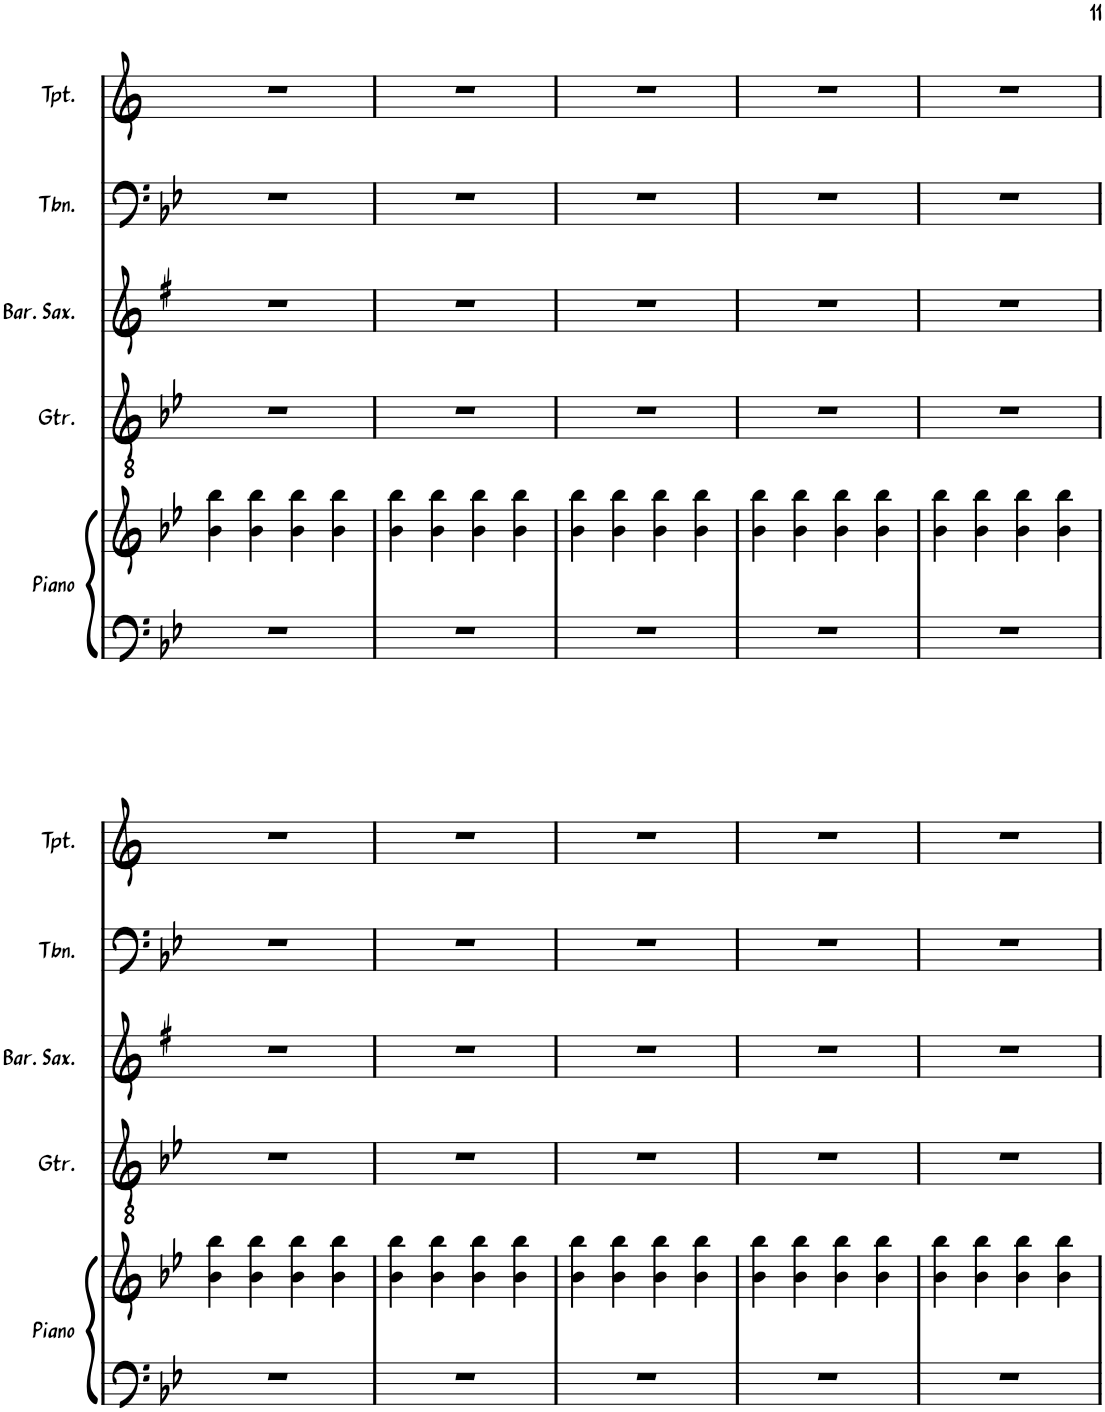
**kern	**kern	**kern	**kern	**kern	**kern
*part5	*part5	*part4	*part3	*part2	*part1
*staff6	*staff5	*staff4	*staff3	*staff2	*staff1
*I"Piano	*	*I"Guitar	*I"Baritone Saxophone	*I"Trombone	*I"Trumpet
*I'Piano	*	*I'Gtr.	*I'Bar. Sax.	*I'Tbn.	*I'Tpt.
!!LO:PB:g=z
*clefF4	*clefG2	*clefGv2	*clefG2	*clefF4	*clefG2
*	*	*	*Trd12c21	*	*Trd1c2
*k[b-e-]	*k[b-e-]	*k[b-e-]	*k[f#]	*k[b-e-]	*k[]
*M4/4	*M4/4	*M4/4	*M4/4	*M4/4	*M4/4
=82	=82	=82	=82	=82	=82
1r	4b-\ 4bb-\	1r	1r	1r	1r
.	4b-\ 4bb-\	.	.	.	.
.	4b-\ 4bb-\	.	.	.	.
.	4b-\ 4bb-\	.	.	.	.
=83	=83	=83	=83	=83	=83
1r	4b-\ 4bb-\	1r	1r	1r	1r
.	4b-\ 4bb-\	.	.	.	.
.	4b-\ 4bb-\	.	.	.	.
.	4b-\ 4bb-\	.	.	.	.
=84	=84	=84	=84	=84	=84
1r	4b-\ 4bb-\	1r	1r	1r	1r
.	4b-\ 4bb-\	.	.	.	.
.	4b-\ 4bb-\	.	.	.	.
.	4b-\ 4bb-\	.	.	.	.
=85	=85	=85	=85	=85	=85
1r	4b-\ 4bb-\	1r	1r	1r	1r
.	4b-\ 4bb-\	.	.	.	.
.	4b-\ 4bb-\	.	.	.	.
.	4b-\ 4bb-\	.	.	.	.
=86	=86	=86	=86	=86	=86
1r	4b-\ 4bb-\	1r	1r	1r	1r
.	4b-\ 4bb-\	.	.	.	.
.	4b-\ 4bb-\	.	.	.	.
.	4b-\ 4bb-\	.	.	.	.
!!LO:LB:g=z
=87	=87	=87	=87	=87	=87
1r	4b-\ 4bb-\	1r	1r	1r	1r
.	4b-\ 4bb-\	.	.	.	.
.	4b-\ 4bb-\	.	.	.	.
.	4b-\ 4bb-\	.	.	.	.
=88	=88	=88	=88	=88	=88
1r	4b-\ 4bb-\	1r	1r	1r	1r
.	4b-\ 4bb-\	.	.	.	.
.	4b-\ 4bb-\	.	.	.	.
.	4b-\ 4bb-\	.	.	.	.
=89	=89	=89	=89	=89	=89
1r	4b-\ 4bb-\	1r	1r	1r	1r
.	4b-\ 4bb-\	.	.	.	.
.	4b-\ 4bb-\	.	.	.	.
.	4b-\ 4bb-\	.	.	.	.
=90	=90	=90	=90	=90	=90
1r	4b-\ 4bb-\	1r	1r	1r	1r
.	4b-\ 4bb-\	.	.	.	.
.	4b-\ 4bb-\	.	.	.	.
.	4b-\ 4bb-\	.	.	.	.
=91	=91	=91	=91	=91	=91
1r	4b-\ 4bb-\	1r	1r	1r	1r
.	4b-\ 4bb-\	.	.	.	.
.	4b-\ 4bb-\	.	.	.	.
.	4b-\ 4bb-\	.	.	.	.
=	=	=	=	=	=
*-	*-	*-	*-	*-	*-
